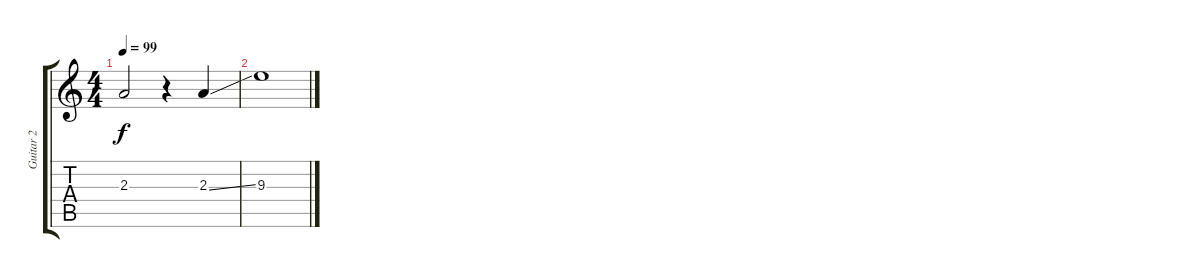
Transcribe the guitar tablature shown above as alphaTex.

\track ("Guitar 2" "Guitar 2") {instrument overdrivenguitar}
\staff {score tabs}
\tuning (E4 B3 G3 D3 A2 E2) {hide}
\ts (4 4)
\tempo 99
\clef g2
\ks c
2.3.2{dy f} r.4 2.3{ss}.4 |
9.3.1
